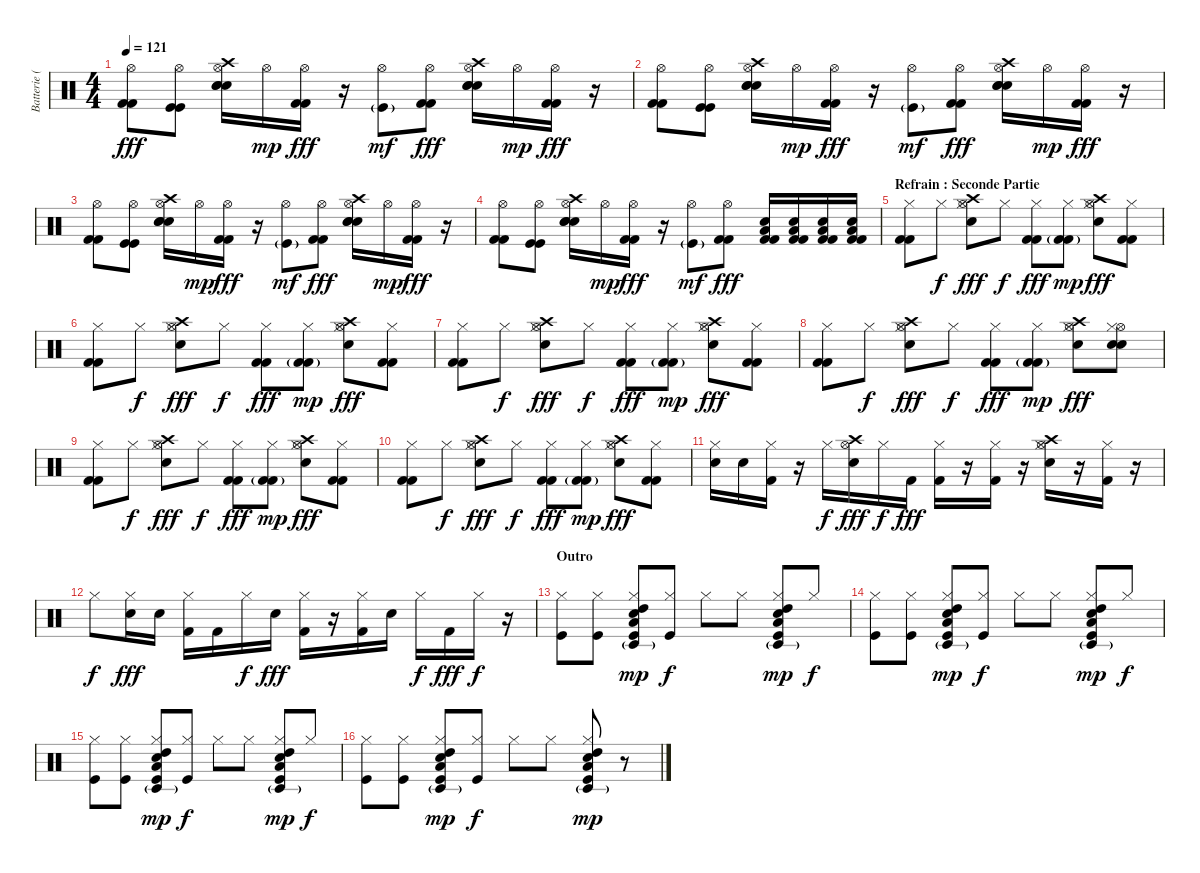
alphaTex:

\track ("Batterie (Dominic Howard)" "Batterie (") {instrument percussion}
\staff {score}
\articulation defaults
\ts (4 4)
\tempo 121
\clef neutral
\ks c
("Hi-Hat (open)" "Kick (hit) 2" "Kick (hit) 2").8{dy fff} ("Hi-Hat (open)" "Kick (hit)" "Kick (hit)").8 ("Hi-Hat (open)" "Snare (hit) 2" "Snare (hit) 2" "Electric Snare (hit)" "Crash high (hit)").16 "Hi-Hat (open)".16{dy mp} ("Hi-Hat (open)" "Kick (hit) 2" "Kick (hit) 2").16{dy fff} r.16 ("Hi-Hat (open)" "Kick (hit)"{g}).8{dy mf} ("Hi-Hat (open)" "Kick (hit) 2" "Kick (hit) 2").8{dy fff} ("Hi-Hat (open)" "Snare (hit) 2" "Snare (hit) 2" "Electric Snare (hit)" "Crash high (hit)").16 "Hi-Hat (open)".16{dy mp} ("Hi-Hat (open)" "Kick (hit) 2" "Kick (hit) 2").16{dy fff} r.16 |
("Hi-Hat (open)" "Kick (hit) 2" "Kick (hit) 2").8 ("Hi-Hat (open)" "Kick (hit)" "Kick (hit)").8 ("Hi-Hat (open)" "Snare (hit) 2" "Snare (hit) 2" "Electric Snare (hit)" "Crash high (hit)").16 "Hi-Hat (open)".16{dy mp} ("Hi-Hat (open)" "Kick (hit) 2" "Kick (hit) 2").16{dy fff} r.16 ("Hi-Hat (open)" "Kick (hit)"{g}).8{dy mf} ("Hi-Hat (open)" "Kick (hit) 2" "Kick (hit) 2").8{dy fff} ("Hi-Hat (open)" "Snare (hit) 2" "Snare (hit) 2" "Electric Snare (hit)" "Crash high (hit)").16 "Hi-Hat (open)".16{dy mp} ("Hi-Hat (open)" "Kick (hit) 2" "Kick (hit) 2").16{dy fff} r.16 |
("Hi-Hat (open)" "Kick (hit) 2" "Kick (hit) 2").8 ("Hi-Hat (open)" "Kick (hit)" "Kick (hit)").8 ("Hi-Hat (open)" "Snare (hit) 2" "Snare (hit) 2" "Electric Snare (hit)" "Crash high (hit)").16 "Hi-Hat (open)".16{dy mp} ("Hi-Hat (open)" "Kick (hit) 2" "Kick (hit) 2").16{dy fff} r.16 ("Hi-Hat (open)" "Kick (hit)"{g}).8{dy mf} ("Hi-Hat (open)" "Kick (hit) 2" "Kick (hit) 2").8{dy fff} ("Hi-Hat (open)" "Snare (hit) 2" "Snare (hit) 2" "Electric Snare (hit)" "Crash high (hit)").16 "Hi-Hat (open)".16{dy mp} ("Hi-Hat (open)" "Kick (hit) 2" "Kick (hit) 2").16{dy fff} r.16 |
("Hi-Hat (open)" "Kick (hit) 2" "Kick (hit) 2").8 ("Hi-Hat (open)" "Kick (hit)" "Kick (hit)").8 ("Hi-Hat (open)" "Snare (hit) 2" "Snare (hit) 2" "Electric Snare (hit)" "Crash high (hit)").16 "Hi-Hat (open)".16{dy mp} ("Hi-Hat (open)" "Kick (hit) 2" "Kick (hit) 2").16{dy fff} r.16 ("Hi-Hat (open)" "Kick (hit)"{g}).8{dy mf} ("Hi-Hat (open)" "Kick (hit) 2" "Kick (hit) 2").8{dy fff} ("Electric Snare (hit)" "Kick (hit) 2" "Kick (hit) 2" "Low Floor Tom (hit)").16 ("Electric Snare (hit)" "Kick (hit) 2" "Kick (hit) 2" "Low Floor Tom (hit)").16 ("Electric Snare (hit)" "Kick (hit) 2" "Kick (hit) 2" "Low Floor Tom (hit)").16 ("Electric Snare (hit)" "Kick (hit) 2" "Kick (hit) 2" "Low Floor Tom (hit)").16 |
\section ("" "Refrain : Seconde Partie")
("Kick (hit) 2" "Kick (hit) 2" "Hi-Hat (closed)").8 "Hi-Hat (closed)".8{dy f} ("Electric Snare (hit)" "Crash high (hit)" "Hi-Hat (open)" "Hi-Hat (closed)").8{dy fff} "Hi-Hat (closed)".8{dy f} ("Kick (hit) 2" "Kick (hit) 2" "Hi-Hat (closed)").8{dy fff} ("Kick (hit) 2"{g} "Kick (hit) 2"{g} "Hi-Hat (closed)").8{dy mp} ("Electric Snare (hit)" "Crash high (hit)" "Hi-Hat (open)" "Hi-Hat (closed)").8{dy fff} ("Kick (hit) 2" "Kick (hit) 2" "Hi-Hat (closed)").8 |
("Kick (hit) 2" "Kick (hit) 2" "Hi-Hat (closed)").8 "Hi-Hat (closed)".8{dy f} ("Electric Snare (hit)" "Crash high (hit)" "Hi-Hat (open)" "Hi-Hat (closed)").8{dy fff} "Hi-Hat (closed)".8{dy f} ("Kick (hit) 2" "Kick (hit) 2" "Hi-Hat (closed)").8{dy fff} ("Kick (hit) 2"{g} "Kick (hit) 2"{g} "Hi-Hat (closed)").8{dy mp} ("Electric Snare (hit)" "Crash high (hit)" "Hi-Hat (open)" "Hi-Hat (closed)").8{dy fff} ("Kick (hit) 2" "Kick (hit) 2" "Hi-Hat (closed)").8 |
("Kick (hit) 2" "Kick (hit) 2" "Hi-Hat (closed)").8 "Hi-Hat (closed)".8{dy f} ("Electric Snare (hit)" "Crash high (hit)" "Hi-Hat (open)" "Hi-Hat (closed)").8{dy fff} "Hi-Hat (closed)".8{dy f} ("Kick (hit) 2" "Kick (hit) 2" "Hi-Hat (closed)").8{dy fff} ("Kick (hit) 2"{g} "Kick (hit) 2"{g} "Hi-Hat (closed)").8{dy mp} ("Electric Snare (hit)" "Crash high (hit)" "Hi-Hat (open)" "Hi-Hat (closed)").8{dy fff} ("Kick (hit) 2" "Kick (hit) 2" "Hi-Hat (closed)").8 |
("Kick (hit) 2" "Kick (hit) 2" "Hi-Hat (closed)").8 "Hi-Hat (closed)".8{dy f} ("Electric Snare (hit)" "Crash high (hit)" "Hi-Hat (open)" "Hi-Hat (closed)").8{dy fff} "Hi-Hat (closed)".8{dy f} ("Kick (hit) 2" "Kick (hit) 2" "Hi-Hat (closed)").8{dy fff} ("Kick (hit) 2"{g} "Kick (hit) 2"{g} "Hi-Hat (closed)").8{dy mp} ("Electric Snare (hit)" "Crash high (hit)" "Hi-Hat (open)" "Hi-Hat (closed)").8{dy fff} ("Electric Snare (hit)" "Electric Snare (hit)" "Hi-Hat (open)" "Hi-Hat (closed)").8 |
("Kick (hit) 2" "Kick (hit) 2" "Hi-Hat (closed)").8 "Hi-Hat (closed)".8{dy f} ("Electric Snare (hit)" "Crash high (hit)" "Hi-Hat (open)" "Hi-Hat (closed)").8{dy fff} "Hi-Hat (closed)".8{dy f} ("Kick (hit) 2" "Kick (hit) 2" "Hi-Hat (closed)").8{dy fff} ("Kick (hit) 2"{g} "Kick (hit) 2"{g} "Hi-Hat (closed)").8{dy mp} ("Electric Snare (hit)" "Crash high (hit)" "Hi-Hat (open)" "Hi-Hat (closed)").8{dy fff} ("Kick (hit) 2" "Kick (hit) 2" "Hi-Hat (closed)").8 |
("Kick (hit) 2" "Kick (hit) 2" "Hi-Hat (closed)").8 "Hi-Hat (closed)".8{dy f} ("Electric Snare (hit)" "Crash high (hit)" "Hi-Hat (open)" "Hi-Hat (closed)").8{dy fff} "Hi-Hat (closed)".8{dy f} ("Kick (hit) 2" "Kick (hit) 2" "Hi-Hat (closed)").8{dy fff} ("Kick (hit) 2"{g} "Kick (hit) 2"{g} "Hi-Hat (closed)").8{dy mp} ("Electric Snare (hit)" "Crash high (hit)" "Hi-Hat (open)" "Hi-Hat (closed)").8{dy fff} ("Kick (hit) 2" "Kick (hit) 2" "Hi-Hat (closed)").8 |
("Electric Snare (hit)" "Hi-Hat (closed)").16 "Electric Snare (hit)".16 ("Kick (hit) 2" "Hi-Hat (closed)").16 r.16 "Hi-Hat (closed)".16{dy f} ("Crash high (hit)" "Hi-Hat (open)" "Electric Snare (hit)").16{dy fff} "Hi-Hat (closed)".16{dy f} "Kick (hit) 2".16{dy fff} ("Kick (hit) 2" "Hi-Hat (closed)").16 r.16 ("Kick (hit) 2" "Hi-Hat (closed)").16 r.16 ("Hi-Hat (open)" "Crash high (hit)" "Electric Snare (hit)" "Hi-Hat (closed)").16 r.16 ("Kick (hit) 2" "Hi-Hat (closed)").16 r.16 |
"Hi-Hat (closed)".8{dy f} ("Electric Snare (hit)" "Hi-Hat (closed)").16{dy fff} "Electric Snare (hit)".16 ("Kick (hit) 2" "Hi-Hat (closed)").16 "Kick (hit) 2".16 "Hi-Hat (closed)".16{dy f} "Electric Snare (hit)".16{dy fff} ("Kick (hit) 2" "Hi-Hat (closed)").16 r.16 ("Kick (hit) 2" "Hi-Hat (closed)").16 "Electric Snare (hit)".16 "Hi-Hat (closed)".16{dy f} "Kick (hit) 2".16{dy fff} "Hi-Hat (closed)".16{dy f} r.16 |
\section ("" "Outro")
("Hi-Hat (closed)" "Kick (hit)").8 ("Hi-Hat (closed)" "Kick (hit)").8 ("Hi-Hat (closed)" "Snare (hit) 2" "Low Floor Tom (hit)" "Kick (hit)" "High Tom (hit)" "Timbale low (hit)"{g}).8{dy mp} ("Hi-Hat (closed)" "Kick (hit)").8{dy f} "Hi-Hat (closed)".8 "Hi-Hat (closed)".8 ("Hi-Hat (closed)" "Snare (hit) 2" "Low Floor Tom (hit)" "Kick (hit)" "High Tom (hit)" "Timbale low (hit)"{g}).8{dy mp} "Hi-Hat (closed)".8{dy f} |
("Hi-Hat (closed)" "Kick (hit)").8 ("Hi-Hat (closed)" "Kick (hit)").8 ("Hi-Hat (closed)" "Snare (hit) 2" "Low Floor Tom (hit)" "Kick (hit)" "High Tom (hit)" "Timbale low (hit)"{g}).8{dy mp} ("Hi-Hat (closed)" "Kick (hit)").8{dy f} "Hi-Hat (closed)".8 "Hi-Hat (closed)".8 ("Hi-Hat (closed)" "Snare (hit) 2" "Low Floor Tom (hit)" "Kick (hit)" "High Tom (hit)" "Timbale low (hit)"{g}).8{dy mp} "Hi-Hat (closed)".8{dy f} |
("Hi-Hat (closed)" "Kick (hit)").8 ("Hi-Hat (closed)" "Kick (hit)").8 ("Hi-Hat (closed)" "Snare (hit) 2" "Low Floor Tom (hit)" "Kick (hit)" "High Tom (hit)" "Timbale low (hit)"{g}).8{dy mp} ("Hi-Hat (closed)" "Kick (hit)").8{dy f} "Hi-Hat (closed)".8 "Hi-Hat (closed)".8 ("Hi-Hat (closed)" "Snare (hit) 2" "Low Floor Tom (hit)" "Kick (hit)" "High Tom (hit)" "Timbale low (hit)"{g}).8{dy mp} "Hi-Hat (closed)".8{dy f} |
("Hi-Hat (closed)" "Kick (hit)").8 ("Hi-Hat (closed)" "Kick (hit)").8 ("Hi-Hat (closed)" "Snare (hit) 2" "Low Floor Tom (hit)" "Kick (hit)" "High Tom (hit)" "Timbale low (hit)"{g}).8{dy mp} ("Hi-Hat (closed)" "Kick (hit)").8{dy f} "Hi-Hat (closed)".8 "Hi-Hat (closed)".8 ("Hi-Hat (closed)" "Snare (hit) 2" "Low Floor Tom (hit)" "Kick (hit)" "High Tom (hit)" "Timbale low (hit)"{g}).8{dy mp} r.8
